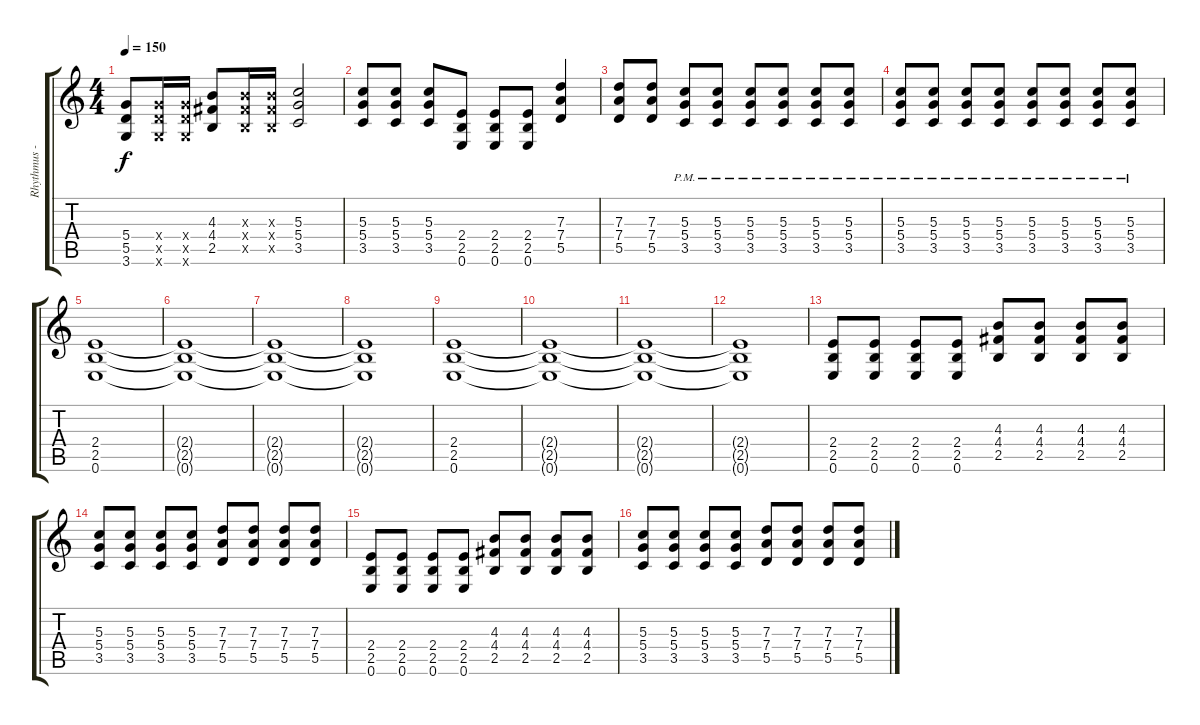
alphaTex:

\track ("Rhythmus - Gitarre" "Rhythmus -") {instrument distortionguitar}
\staff {score tabs}
\tuning (E4 B3 G3 D3 A2 E2) {hide}
\ts (4 4)
\tempo 150
\clef g2
\ks c
(5.4 5.5 3.6).8{dy f} (5.4{x} 5.5{x} 3.6{x}).16 (5.4{x} 5.5{x} 3.6{x}).16 (4.3 4.4 2.5).8 (4.3{x} 4.4{x} 2.5{x}).16 (4.3{x} 4.4{x} 2.5{x}).16 (5.3 5.4 3.5).2 |
(5.3 5.4 3.5).8 (5.3 5.4 3.5).8 (5.3 5.4 3.5).8 (2.4 2.5 0.6).8 (2.4 2.5 0.6).8 (2.4 2.5 0.6).8 (7.3 7.4 5.5).4 |
(7.3 7.4 5.5).8 (7.3 7.4 5.5).8 (5.3{pm} 5.4{pm} 3.5{pm}).8 (5.3{pm} 5.4{pm} 3.5{pm}).8 (5.3{pm} 5.4{pm} 3.5{pm}).8 (5.3{pm} 5.4{pm} 3.5{pm}).8 (5.3{pm} 5.4{pm} 3.5{pm}).8 (5.3{pm} 5.4{pm} 3.5{pm}).8 |
(5.3{pm} 5.4{pm} 3.5{pm}).8 (5.3{pm} 5.4{pm} 3.5{pm}).8 (5.3{pm} 5.4{pm} 3.5{pm}).8 (5.3{pm} 5.4{pm} 3.5{pm}).8 (5.3{pm} 5.4{pm} 3.5{pm}).8 (5.3{pm} 5.4{pm} 3.5{pm}).8 (5.3{pm} 5.4{pm} 3.5{pm}).8 (5.3{pm} 5.4{pm} 3.5{pm}).8 |
(2.4 2.5 0.6).1 |
(2.4{t} 2.5{t} 0.6{t}).1 |
(2.4{t} 2.5{t} 0.6{t}).1 |
(2.4{t} 2.5{t} 0.6{t}).1 |
(2.4 2.5 0.6).1 |
(2.4{t} 2.5{t} 0.6{t}).1 |
(2.4{t} 2.5{t} 0.6{t}).1 |
(2.4{t} 2.5{t} 0.6{t}).1 |
(2.4 2.5 0.6).8 (2.4 2.5 0.6).8 (2.4 2.5 0.6).8 (2.4 2.5 0.6).8 (4.3 4.4 2.5).8 (4.3 4.4 2.5).8 (4.3 4.4 2.5).8 (4.3 4.4 2.5).8 |
(5.3 5.4 3.5).8 (5.3 5.4 3.5).8 (5.3 5.4 3.5).8 (5.3 5.4 3.5).8 (7.3 7.4 5.5).8 (7.3 7.4 5.5).8 (7.3 7.4 5.5).8 (7.3 7.4 5.5).8 |
(2.4 2.5 0.6).8 (2.4 2.5 0.6).8 (2.4 2.5 0.6).8 (2.4 2.5 0.6).8 (4.3 4.4 2.5).8 (4.3 4.4 2.5).8 (4.3 4.4 2.5).8 (4.3 4.4 2.5).8 |
(5.3 5.4 3.5).8 (5.3 5.4 3.5).8 (5.3 5.4 3.5).8 (5.3 5.4 3.5).8 (7.3 7.4 5.5).8 (7.3 7.4 5.5).8 (7.3 7.4 5.5).8 (7.3 7.4 5.5).8
